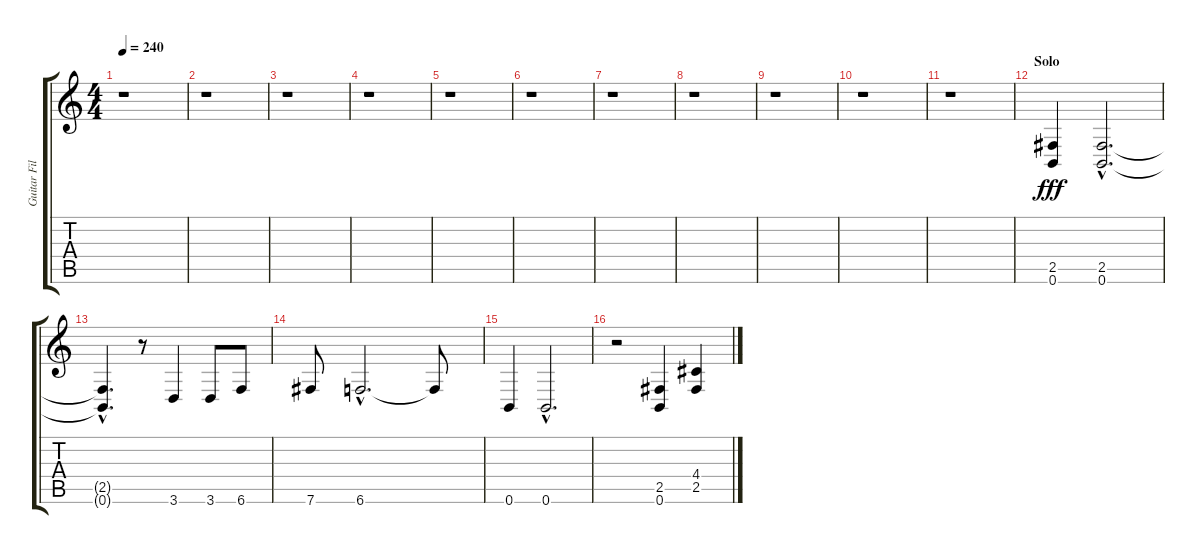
\track ("Guitar Fills" "Guitar Fil") {instrument overdrivenguitar}
\staff {score tabs}
\tuning (B3 Gb3 D3 A2 E2 B1) {hide}
\ts (4 4)
\tempo 240
\clef g2
\ks c
r.1{dy fff} |
r.1 |
r.1 |
r.1 |
r.1 |
r.1 |
r.1 |
r.1 |
r.1 |
r.1 |
r.1 |
\section ("" "Solo")
(2.5 0.6).4 (2.5{hac} 0.6{hac}).2{d} |
(2.5{hac t} 0.6{hac t}).4{d} r.8 3.6.4 3.6.8 6.6.8 |
7.6.8 6.6{hac}.2{d} 6.6{t}.8 |
0.6.4 0.6{hac}.2{d} |
r.2 (2.5 0.6).4 (4.4 2.5).4
